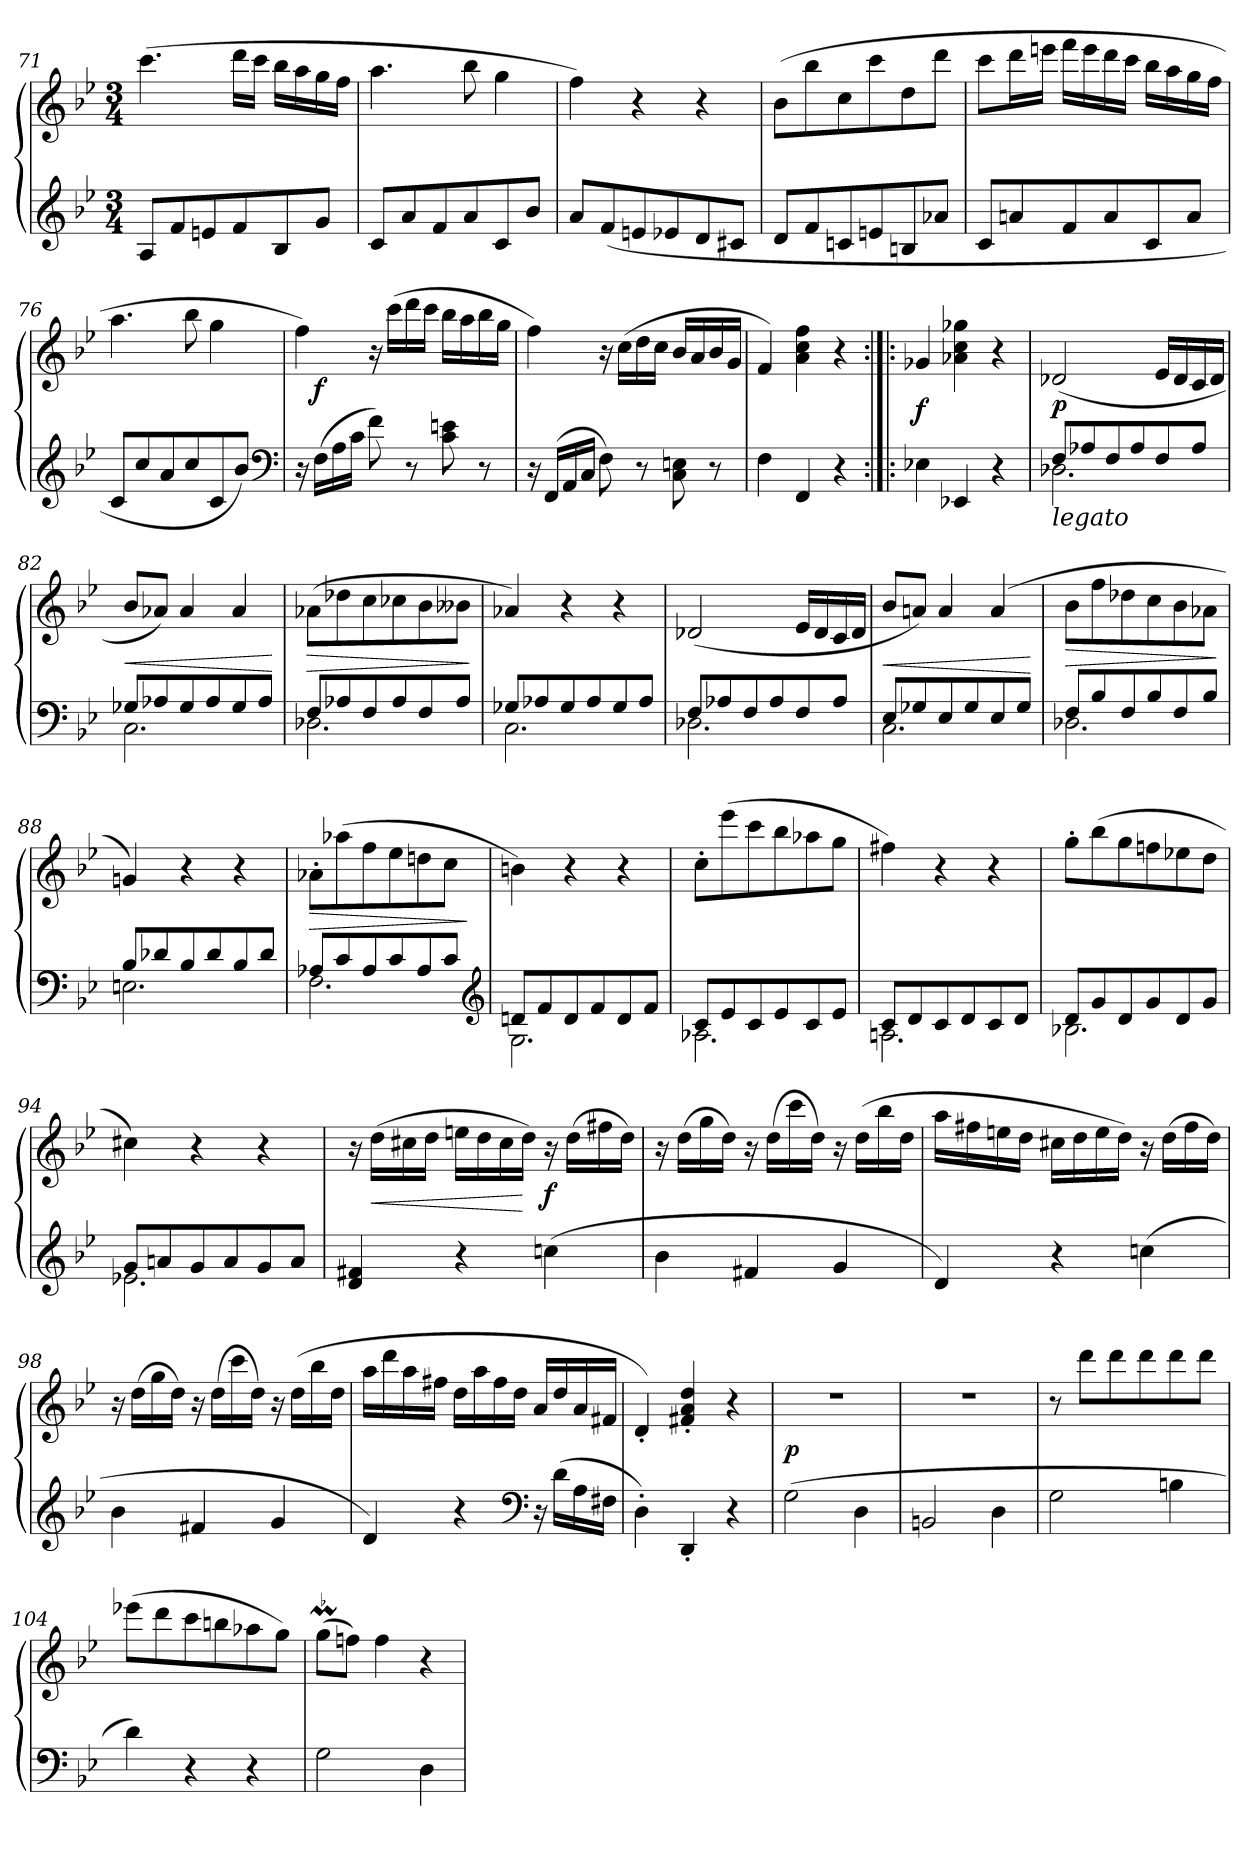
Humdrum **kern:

**kern	**kern	**dynam
*part1	*part1	*part1
*staff2	*staff1	*staff1/2
*clefG2	*clefG2	*
*k[b-e-]	*k[b-e-]	*
*B-:	*B-:	*
*M3/4	*M3/4	*
=71	=71	=71
8AL	(4.ccc	.
8f	.	.
8en	.	.
8f	16dddLL	.
.	16cccJJ	.
8B-	16bb-LL	.
.	16aa	.
8gJ	16gg	.
.	16ffJJ	.
=72	=72	=72
8cL	4.aa	.
8a	.	.
8f	.	.
8a	8bb-	.
8c	4gg	.
8b-J	.	.
=73	=73	=73
8aL	4ff)	.
(8f	.	.
8en	4r	.
8e-X	.	.
8d	4r	.
8c#XJ	.	.
=74	=74	=74
8dL	(8b-L	.
8f	8bb-	.
8cn	8cc	.
8en	8ccc	.
8Bn	8dd	.
8a-XJ	8dddJ	.
=75	=75	=75
8cL	8cccL	.
8an	16dddL	.
.	16eeenJJ	.
8f	16fffLL	.
.	16eee	.
8a	16ddd	.
.	16cccJJ	.
8c	16bb-LL	.
.	16aa	.
8aJ	16gg	.
.	16ffJJ	.
=76	=76	=76
8cL	4.aa	.
8cc	.	.
8a	.	.
8cc	8bb-	.
8c	4gg	.
8b-J)	.	.
*clefF4	*	*
=77	=77	=77
*	*^	*
16r	4ff)	16ryy	.
(16FLL	.	2ryy	f
16A	.	.	.
16cJJ	.	.	.
8f)	16r	.	.
.	(16cccLL	.	.
8r	16ddd	.	.
.	16cccJJ	.	.
8c 8en	16bb-LL	.	.
.	16aa	8.ryy	.
8r	16bb-	.	.
.	16ggJJ	.	.
*	*v	*v	*
=78	=78	=78
16r	4ff)	.
(16FFLL	.	.
16AA	.	.
16CJJ	.	.
8F)	16r	.
.	(16ccLL	.
8r	16dd	.
.	16ccJJ	.
8C 8En	16b-LL	.
.	16a	.
8r	16b-	.
.	16gJJ	.
=79	=79	=79
4F	4f)	.
4FF	4a 4cc 4ff	.
4r	4r	.
=80:|!|:	=80:|!|:	=80:|!|:
4E-X	4g-X	f
4EE-X	4a-X 4cc 4gg-X	.
4r	4r	.
=81	=81	=81
*^	*	*
!LO:TX:b:i:t=legato	!	!	!
8FL	2.D-X	(2d-X	p
8A-X	.	.	.
8F	.	.	.
8A-	.	.	.
8F	.	16e-LL	.
.	.	16d-	.
8A-J	.	16c	.
.	.	16d-JJ	.
=82	=82	=82	=82
8G-XL	2.C	8b-L	<
8A-X	.	8a-XJ)	.
8G-	.	4a-	.
8A-	.	.	.
8G-	.	4a-	.
8A-J	.	.	.
*v	*v	*	*
.	.	[
=83	=83	=83
*^	*	*
8FL	2.D-X	(8a-XL	>
8A-X	.	8dd-X	.
8F	.	8cc	.
8A-	.	8cc-X	.
8F	.	8b-	.
8A-J	.	8b--XJ	.
*v	*v	*	*
.	.	]
=84	=84	=84
*^	*	*
8G-XL	2.C	4a-X)	.
8A-X	.	.	.
8G-	.	4r	.
8A-	.	.	.
8G-	.	4r	.
8A-J	.	.	.
=85	=85	=85	=85
8FL	2.D-X	(2d-X	.
8A-X	.	.	.
8F	.	.	.
8A-	.	.	.
8F	.	16e-LL	.
.	.	16d-	.
8A-J	.	16c	.
.	.	16d-JJ	.
=86	=86	=86	=86
8E-L	2.C	8b-L	<
8G-X	.	8anJ)	.
8E-	.	4a	.
8G-	.	.	.
8E-	.	(>4a	.
8G-J	.	.	.
*v	*v	*	*
.	.	[
=87	=87	=87
*^	*	*
8FL	2.D-X	8b-L	>
8B-	.	8ff	.
8F	.	8dd-X	.
8B-	.	8cc	.
8F	.	8b-	.
8B-J	.	8a-XJ	.
*v	*v	*	*
.	.	]
=88	=88	=88
*^	*	*
8B-L	2.En	4gn)	.
8d-X	.	.	.
8B-	.	4r	.
8d-	.	.	.
8B-	.	4r	.
8d-J	.	.	.
=89	=89	=89	=89
8A-XL	2.F	8a-X'L	>
8c	.	(8aa-X	.
8A-	.	8ff	.
8c	.	8ee-	.
8A-	.	8ddn	.
8cJ	.	8ccJ	.
*v	*v	*	*
*clefG2	*	*
.	.	]
=90	=90	=90
*^	*	*
8dnL	2.G	4bn)	.
8f	.	.	.
8d	.	4r	.
8f	.	.	.
8d	.	4r	.
8fJ	.	.	.
=91	=91	=91	=91
8cL	2.A-X	8cc'L	.
8e-	.	(8eee-	.
8c	.	8ccc	.
8e-	.	8bb-	.
8c	.	8aa-X	.
8e-J	.	8ggJ	.
=92	=92	=92	=92
8cL	2.An	4ff#X)	.
8d	.	.	.
8c	.	4r	.
8d	.	.	.
8c	.	4r	.
8dJ	.	.	.
=93	=93	=93	=93
8dL	2.B-X	8gg'L	.
8g	.	(8bb-	.
8d	.	8gg	.
8g	.	8ffn	.
8d	.	8ee-X	.
8gJ	.	8ddJ	.
=94	=94	=94	=94
8gL	2.e-X	4cc#X)	.
8an	.	.	.
8g	.	4r	.
8a	.	.	.
8g	.	4r	.
8aJ	.	.	.
*v	*v	*	*
=95	=95	=95
4d 4f#X	16r	.
.	(16ddLL	<
.	16cc#X	.
.	16ddJJ	.
4r	16eenLL	.
.	16dd	.
.	16cc#	.
.	16ddJJ)	[
(4ccn	16r	f
.	(16ddLL	.
.	16ff#X	.
.	16ddJJ)	.
=96	=96	=96
4b-	16r	.
.	(16ddLL	.
.	16gg	.
.	16ddJJ)	.
4f#X	16r	.
.	(16ddLL	.
.	16ccc	.
.	16ddJJ)	.
4g	16r	.
.	(16ddLL	.
.	16bb-	.
.	16ddJJ	.
=97	=97	=97
4d)	16aaLL	.
.	16ff#X	.
.	16een	.
.	16ddJJ	.
4r	16cc#XLL	.
.	16dd	.
.	16ee	.
.	16ddJJ)	.
(4ccn	16r	.
.	(16ddLL	.
.	16ff#	.
.	16ddJJ)	.
=98	=98	=98
4b-	16r	.
.	(16ddLL	.
.	16gg	.
.	16ddJJ)	.
4f#X	16r	.
.	(16ddLL	.
.	16ccc	.
.	16ddJJ)	.
4g	16r	.
.	(16ddLL	.
.	16bb-	.
.	16ddJJ	.
=99	=99	=99
4d)	16aaLL	.
.	16ddd	.
.	16aa	.
.	16ff#XJJ	.
4r	16ddLL	.
.	16aa	.
.	16ff#	.
.	16ddJJ	.
*clefF4	*	*
16r	16aLL	.
(16dLL	16dd	.
16A	16a	.
16F#XJJ	16f#XJJ	.
=100	=100	=100
4D')	4d')	.
4DD'	4f#X' 4a' 4dd'	.
4r	4r	.
=101	=101	=101
(2G	2.r	p
4D	.	.
=102	=102	=102
2BBn	2.r	.
4D	.	.
=103	=103	=103
2G	8r	.
.	8dddL	.
.	8ddd	.
.	8ddd	.
4Bn	8ddd	.
.	8dddJ	.
=104	=104	=104
4d)	(8eee-XL	.
.	8ddd	.
4r	8ccc	.
.	8bbn	.
4r	8aa-X	.
.	8ggJ)	.
=105	=105	=105
!	!LO:MOR:acc=-	!
2G	(8ggmL	.
.	8ffnJ)	.
.	4ff	.
4D	4r	.
=	=	=
*-	*-	*-
